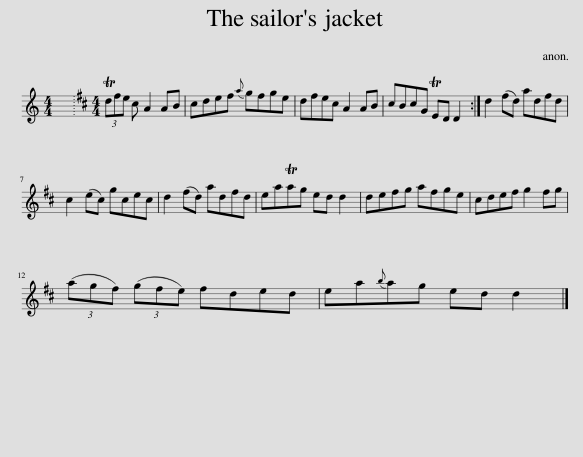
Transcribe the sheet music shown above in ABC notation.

X:1
L:1/8
M:4/4
I:linebreak $
K:C
V:1 treble
V:1
 x8 |[K:D][M:4/4] (3Tdfe c A2 AB | cdef{a} gfge | dfec A2 AB | cBcG TED D2 :| %5
 d2 (fd) adfd |$ c2 (ec) gcec | d2 (fd) adfd | eaTag ed d2 | defg afge | %10
 cdef g2 fg |$ (3(agf) (3(gfe) fded | ea{b}ag ed d2 |] %13
